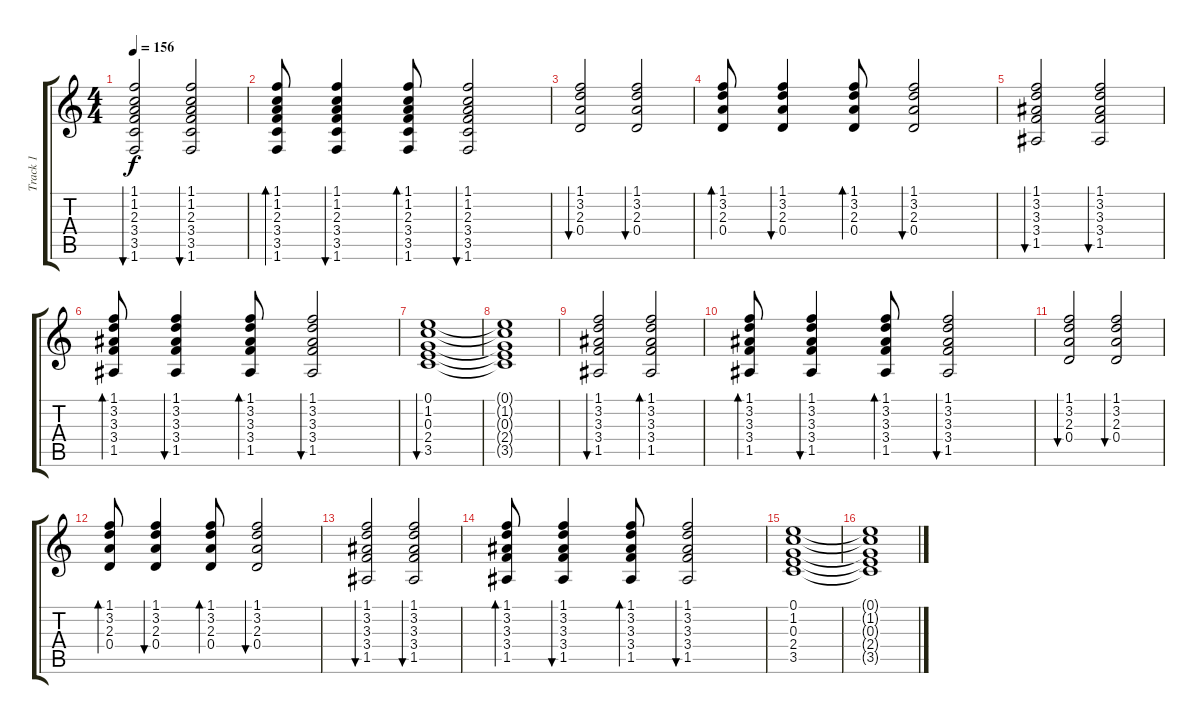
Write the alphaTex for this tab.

\track ("Track 1" "Track 1") {instrument acousticguitarnylon}
\staff {score tabs}
\tuning (E4 B3 G3 D3 A2 E2) {hide}
\ts (4 4)
\tempo 156
\clef g2
\ks c
(1.1 1.2 2.3 3.4 3.5 1.6).2{bu 60 dy f} (1.1 1.2 2.3 3.4 3.5 1.6).2{bu 60} |
(1.1 1.2 2.3 3.4 3.5 1.6).8{bd 60} (1.1 1.2 2.3 3.4 3.5 1.6).4{bu 60} (1.1 1.2 2.3 3.4 3.5 1.6).8{bd 60} (1.1 1.2 2.3 3.4 3.5 1.6).2{bu 60} |
(1.1 3.2 2.3 0.4).2{bu 60} (1.1 3.2 2.3 0.4).2{bu 60} |
(1.1 3.2 2.3 0.4).8{bd 60} (1.1 3.2 2.3 0.4).4{bu 60} (1.1 3.2 2.3 0.4).8{bd 60} (1.1 3.2 2.3 0.4).2{bu 60} |
(1.1 3.2 3.3 3.4 1.5).2{bu 60} (1.1 3.2 3.3 3.4 1.5).2{bu 60} |
(1.1 3.2 3.3 3.4 1.5).8{bd 60} (1.1 3.2 3.3 3.4 1.5).4{bu 60} (1.1 3.2 3.3 3.4 1.5).8{bd 60} (1.1 3.2 3.3 3.4 1.5).2{bu 60} |
(0.1 1.2 0.3 2.4 3.5).1{bu 60} |
(0.1{t} 1.2{t} 0.3{t} 2.4{t} 3.5{t}).1 |
(1.1 3.2 3.3 3.4 1.5).2{bu 60} (1.1 3.2 3.3 3.4 1.5).2{bd 60} |
(1.1 3.2 3.3 3.4 1.5).8{bd 60} (1.1 3.2 3.3 3.4 1.5).4{bu 60} (1.1 3.2 3.3 3.4 1.5).8{bd 60} (1.1 3.2 3.3 3.4 1.5).2{bu 60} |
(1.1 3.2 2.3 0.4).2{bu 60} (1.1 3.2 2.3 0.4).2{bu 60} |
(1.1 3.2 2.3 0.4).8{bd 60} (1.1 3.2 2.3 0.4).4{bu 60} (1.1 3.2 2.3 0.4).8{bd 60} (1.1 3.2 2.3 0.4).2{bu 60} |
(1.1 3.2 3.3 3.4 1.5).2{bu 60} (1.1 3.2 3.3 3.4 1.5).2{bu 60} |
(1.1 3.2 3.3 3.4 1.5).8{bd 60} (1.1 3.2 3.3 3.4 1.5).4{bu 60} (1.1 3.2 3.3 3.4 1.5).8{bd 60} (1.1 3.2 3.3 3.4 1.5).2{bu 60} |
(0.1 1.2 0.3 2.4 3.5).1 |
(0.1{t} 1.2{t} 0.3{t} 2.4{t} 3.5{t}).1
